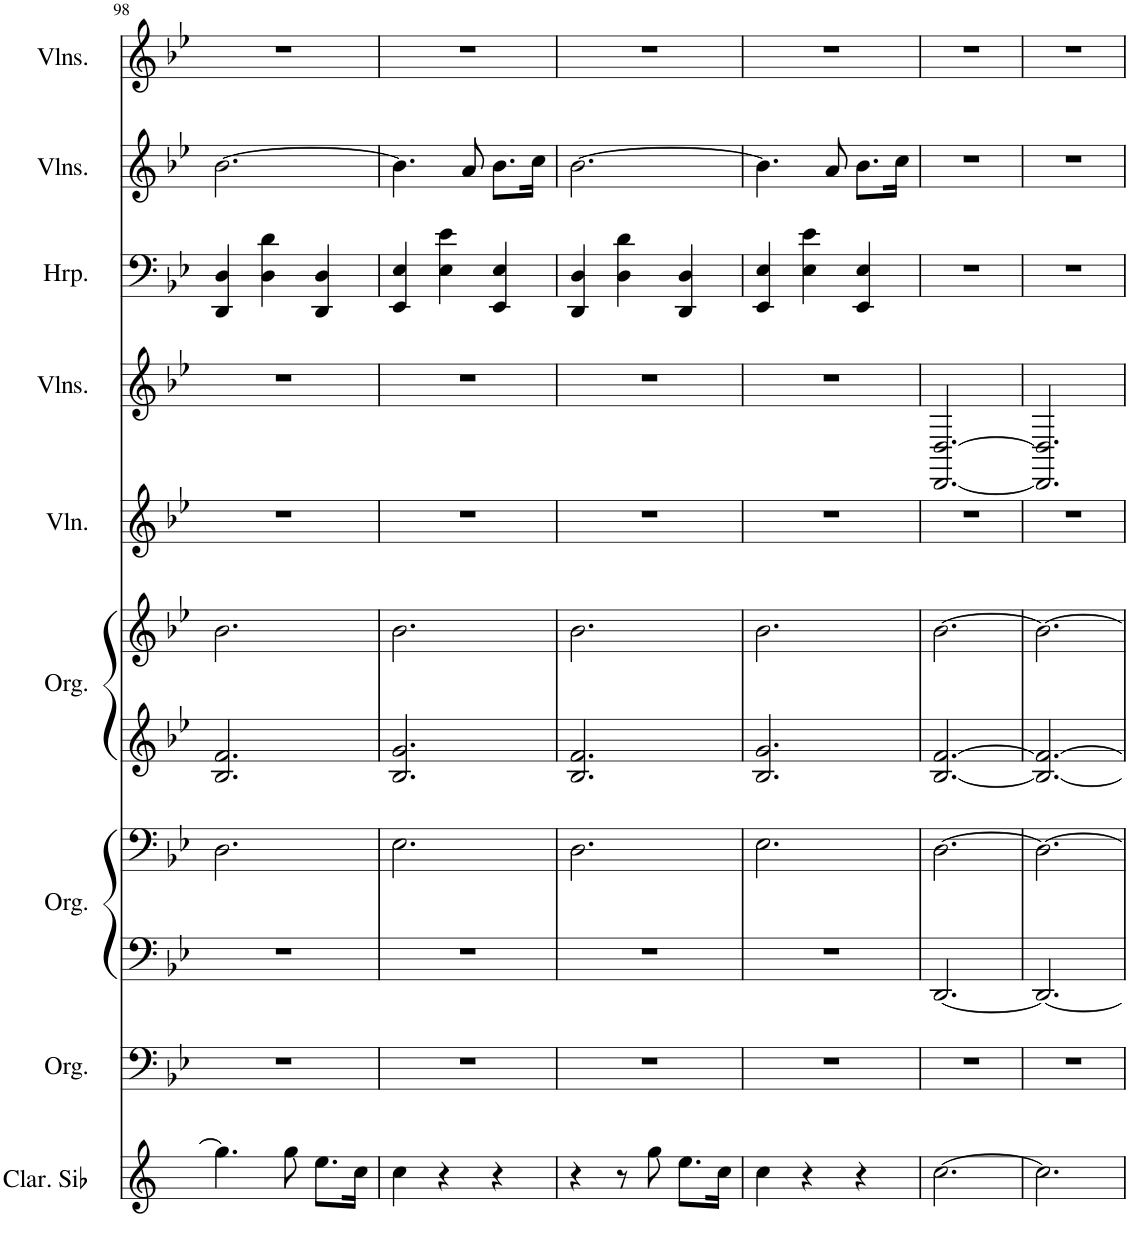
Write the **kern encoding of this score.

**kern	**kern	**kern	**kern	**kern	**kern	**kern	**kern	**kern	**kern	**kern
*part9	*part8	*part7	*part7	*part6	*part6	*part5	*part4	*part3	*part2	*part1
*staff11	*staff10	*staff9	*staff8	*staff7	*staff6	*staff5	*staff4	*staff3	*staff2	*staff1
*I"Clarinette en Sib	*I"Orgue, ChurchOrgan	*I"Orgue, ChurchOrgan	*	*I"Orgue, ChurchOrgan	*	*I"Violon,  Solo Violin	*I"Violons, StrEnsmbl 2	*I"Harpe, Pizz Strings	*I"Violons, StrEnsmbl 2	*I"Violons, StrEnsmbl 1
*I'Clar. Sib	*I'Org.	*I'Org.	*	*I'Org.	*	*I'Vln.	*I'Vlns.	*I'Hrp.	*I'Vlns.	*I'Vlns.
!!LO:PB:g=z
*clefG2	*clefF4	*clefF4	*clefF4	*clefG2	*clefG2	*clefG2	*clefG2	*clefF4	*clefG2	*clefG2
*Trd1c2	*	*	*	*	*	*	*	*	*	*
*k[]	*k[b-e-]	*k[b-e-]	*k[b-e-]	*k[b-e-]	*k[b-e-]	*k[b-e-]	*k[b-e-]	*k[b-e-]	*k[b-e-]	*k[b-e-]
*M3/4	*M3/4	*M3/4	*M3/4	*M3/4	*M3/4	*M3/4	*M3/4	*M3/4	*M3/4	*M3/4
=98	=98	=98	=98	=98	=98	=98	=98	=98	=98	=98
4.gg\]	2.r	2.r	2.D\	2.B-/ 2.f/	2.b-\	2.r	2.r	4DD/ 4D/	[2.b-\	2.r
.	.	.	.	.	.	.	.	4D\ 4d\	.	.
8gg\	.	.	.	.	.	.	.	.	.	.
8.ee\L	.	.	.	.	.	.	.	4DD/ 4D/	.	.
16cc\Jk	.	.	.	.	.	.	.	.	.	.
=99	=99	=99	=99	=99	=99	=99	=99	=99	=99	=99
4cc\	2.r	2.r	2.E-\	2.B-/ 2.g/	2.b-\	2.r	2.r	4EE-/ 4E-/	4.b-\]	2.r
4r	.	.	.	.	.	.	.	4E-\ 4e-\	.	.
.	.	.	.	.	.	.	.	.	8a/	.
4r	.	.	.	.	.	.	.	4EE-/ 4E-/	8.b-\L	.
.	.	.	.	.	.	.	.	.	16cc\Jk	.
=100	=100	=100	=100	=100	=100	=100	=100	=100	=100	=100
4r	2.r	2.r	2.D\	2.B-/ 2.f/	2.b-\	2.r	2.r	4DD/ 4D/	[2.b-\	2.r
8r	.	.	.	.	.	.	.	4D\ 4d\	.	.
8gg\	.	.	.	.	.	.	.	.	.	.
8.ee\L	.	.	.	.	.	.	.	4DD/ 4D/	.	.
16cc\Jk	.	.	.	.	.	.	.	.	.	.
=101	=101	=101	=101	=101	=101	=101	=101	=101	=101	=101
4cc\	2.r	2.r	2.E-\	2.B-/ 2.g/	2.b-\	2.r	2.r	4EE-/ 4E-/	4.b-\]	2.r
4r	.	.	.	.	.	.	.	4E-\ 4e-\	.	.
.	.	.	.	.	.	.	.	.	8a/	.
4r	.	.	.	.	.	.	.	4EE-/ 4E-/	8.b-\L	.
.	.	.	.	.	.	.	.	.	16cc\Jk	.
=102	=102	=102	=102	=102	=102	=102	=102	=102	=102	=102
[2.cc\	2.r	[2.DD/	[2.D\	[2.B-/ [2.f/	[2.b-\	2.r	[2.DD/ [2.D/	2.r	2.r	2.r
=103	=103	=103	=103	=103	=103	=103	=103	=103	=103	=103
2.cc\]	2.r	2.DD/_	2.D\_	2.B-/_ 2.f/_	2.b-\_	2.r	2.DD/] 2.D/]	2.r	2.r	2.r
=	=	=	=	=	=	=	=	=	=	=
*-	*-	*-	*-	*-	*-	*-	*-	*-	*-	*-
